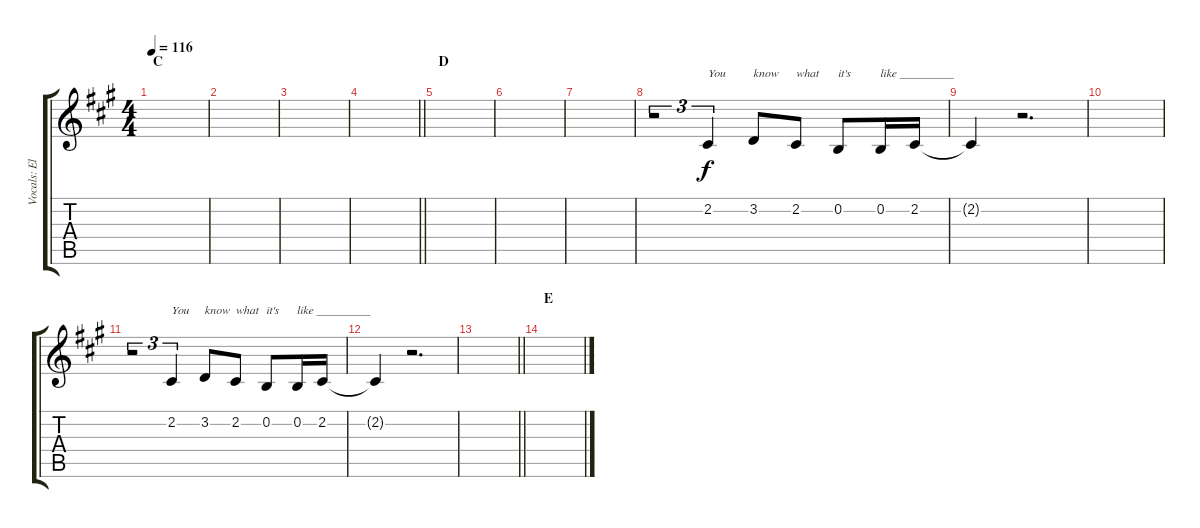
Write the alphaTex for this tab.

\track ("Vocals: Ellen" "Vocals: El") {instrument choiraahs}
\staff {score tabs}
\tuning (E4 B3 G3 D3 A2 E2) {hide}
\ts (4 4)
\section ("" "C")
\tempo 116
\clef g2
\ks a
|
|
|
\barLineRight lightlight
|
\section ("" "D")
|
|
|
r.2{tu (3 2)} 2.2.4{tu (3 2) txt "You"} 3.2.8{txt "know"} 2.2.8{txt "what"} 0.2.8{txt "it's"} 0.2.16{txt "like _________"} 2.2.16 |
2.2{t}.4 r.2{d} |
|
r.2{tu (3 2)} 2.2.4{tu (3 2) txt "You"} 3.2.8{txt "know"} 2.2.8{txt "what"} 0.2.8{txt "it's"} 0.2.16{txt "like _________"} 2.2.16 |
2.2{t}.4 r.2{d} |
\barLineRight lightlight
|
\section ("" "E")
